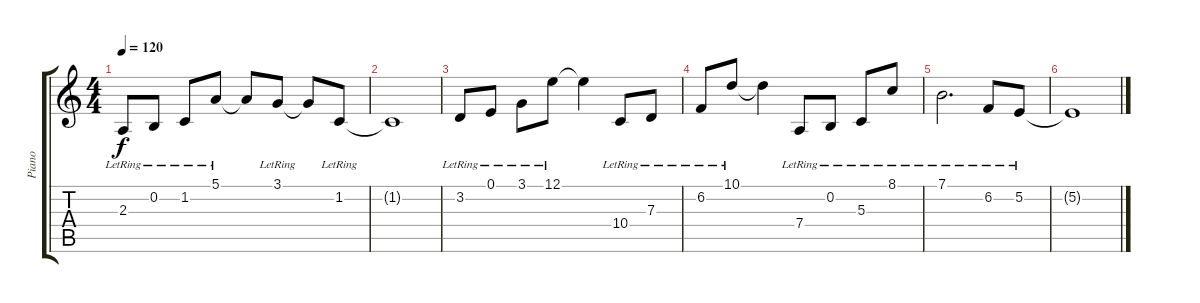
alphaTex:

\track ("Piano" "Piano") {instrument acousticgrandpiano}
\staff {score tabs}
\tuning (E4 B3 G3 D3 A2 E2) {hide}
\ts (4 4)
\tempo 120
\clef g2
\ks c
2.3{lr}.8{dy f} 0.2{lr}.8 1.2{lr}.8 5.1{lr}.8 5.1{t}.8 3.1{lr}.8 3.1{t}.8 1.2{lr}.8 |
1.2{t}.1 |
3.2{lr}.8 0.1{lr}.8 3.1{lr}.8 12.1{lr}.8 12.1{t}.4 10.4{lr}.8 7.3{lr}.8 |
6.2{lr}.8 10.1{lr}.8 10.1{t}.4 7.4{lr}.8 0.2{lr}.8 5.3{lr}.8 8.1{lr}.8 |
7.1{lr}.2{d} 6.2{lr}.8 5.2{lr}.8 |
5.2{t}.1
